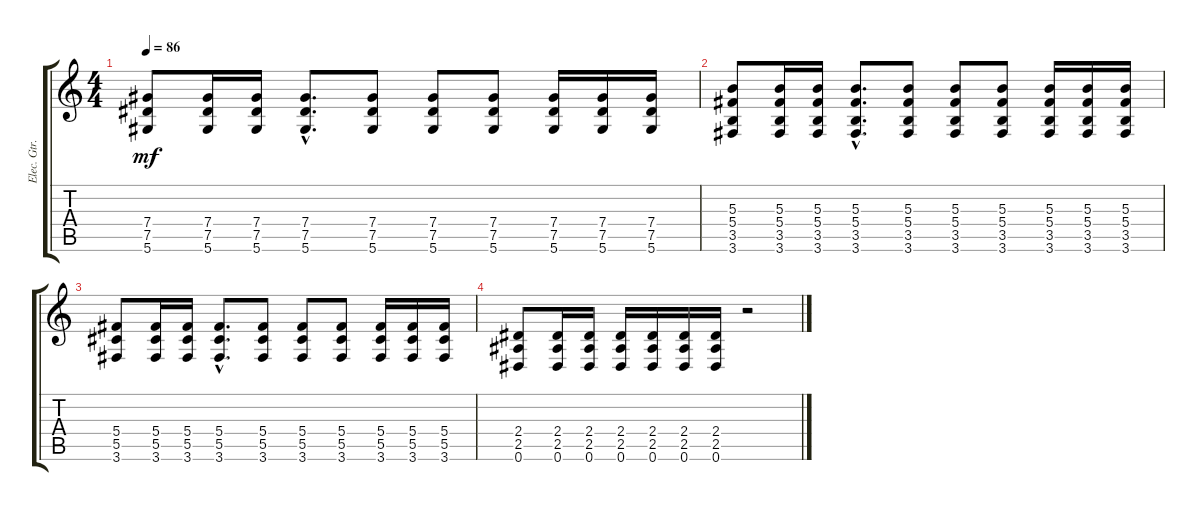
\track ("Elec. Gtr." "Elec. Gtr.") {instrument distortionguitar}
\staff {score tabs}
\tuning (Eb4 Bb3 Gb3 Db3 Ab2 Eb2) {hide}
\ts (4 4)
\tempo 86
\clef g2
\ks c
(7.4 7.5 5.6).8{dy mf} (7.4 7.5 5.6).16 (7.4 7.5 5.6).16 (7.4{hac} 7.5{hac} 5.6{hac}).8{d} (7.4 7.5 5.6).8 (7.4 7.5 5.6).8 (7.4 7.5 5.6).8 (7.4 7.5 5.6).16 (7.4 7.5 5.6).16 (7.4 7.5 5.6).16 |
(5.3 5.4 3.5 3.6).8 (5.3 5.4 3.5 3.6).16 (5.3 5.4 3.5 3.6).16 (5.3{hac} 5.4{hac} 3.5{hac} 3.6{hac}).8{d} (5.3 5.4 3.5 3.6).8 (5.3 5.4 3.5 3.6).8 (5.3 5.4 3.5 3.6).8 (5.3 5.4 3.5 3.6).16 (5.3 5.4 3.5 3.6).16 (5.3 5.4 3.5 3.6).16 |
(5.4 5.5 3.6).8 (5.4 5.5 3.6).16 (5.4 5.5 3.6).16 (5.4{hac} 5.5{hac} 3.6{hac}).8{d} (5.4 5.5 3.6).8 (5.4 5.5 3.6).8 (5.4 5.5 3.6).8 (5.4 5.5 3.6).16 (5.4 5.5 3.6).16 (5.4 5.5 3.6).16 |
(2.4 2.5 0.6).8 (2.4 2.5 0.6).16 (2.4 2.5 0.6).16 (2.4 2.5 0.6).16 (2.4 2.5 0.6).16 (2.4 2.5 0.6).16 (2.4 2.5 0.6).16 r.2
